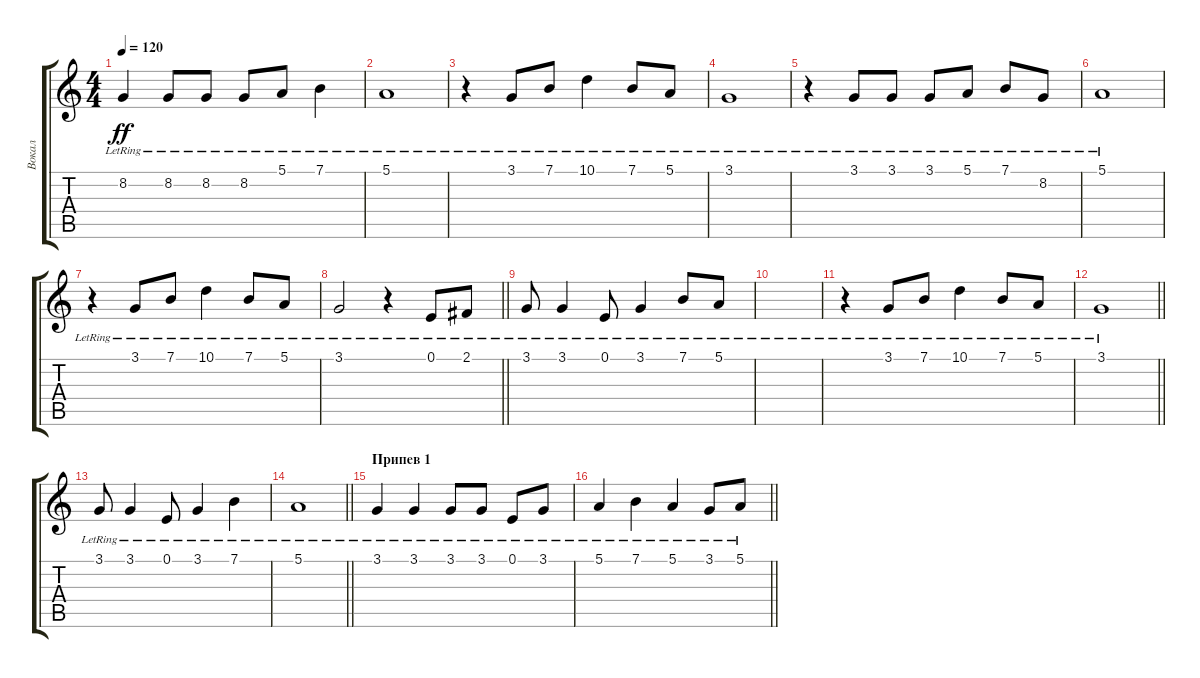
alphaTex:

\track ("Вокал" "Вокал") {instrument acousticgrandpiano}
\staff {score tabs}
\tuning (E4 B3 G3 D3 A2 E2) {hide}
\ts (4 4)
\tempo 120
\clef g2
\ks c
8.2{lr}.4{dy ff} 8.2{lr}.8 8.2{lr}.8 8.2{lr}.8 5.1{lr}.8 7.1{lr}.4 |
5.1{lr}.1 |
r.4 3.1{lr}.8 7.1{lr}.8 10.1{lr}.4 7.1{lr}.8 5.1{lr}.8 |
3.1{lr}.1 |
r.4 3.1{lr}.8 3.1{lr}.8 3.1{lr}.8 5.1{lr}.8 7.1{lr}.8 8.2{lr}.8 |
5.1{lr}.1 |
r.4 3.1{lr}.8 7.1{lr}.8 10.1{lr}.4 7.1{lr}.8 5.1{lr}.8 |
\barLineRight lightlight
3.1{lr}.2 r.4 0.1{lr}.8 2.1{lr}.8 |
3.1{lr}.8 3.1{lr}.4 0.1{lr}.8 3.1{lr}.4 7.1{lr}.8 5.1{lr}.8 |
|
r.4 3.1{lr}.8 7.1{lr}.8 10.1{lr}.4 7.1{lr}.8 5.1{lr}.8 |
\barLineRight lightlight
3.1{lr}.1 |
3.1{lr}.8 3.1{lr}.4 0.1{lr}.8 3.1{lr}.4 7.1{lr}.4 |
\barLineRight lightlight
5.1{lr}.1 |
\section ("" "Припев 1")
3.1{lr}.4 3.1{lr}.4 3.1{lr}.8 3.1{lr}.8 0.1{lr}.8 3.1{lr}.8 |
\barLineRight lightlight
5.1{lr}.4 7.1{lr}.4 5.1{lr}.4 3.1{lr}.8 5.1{lr}.8
